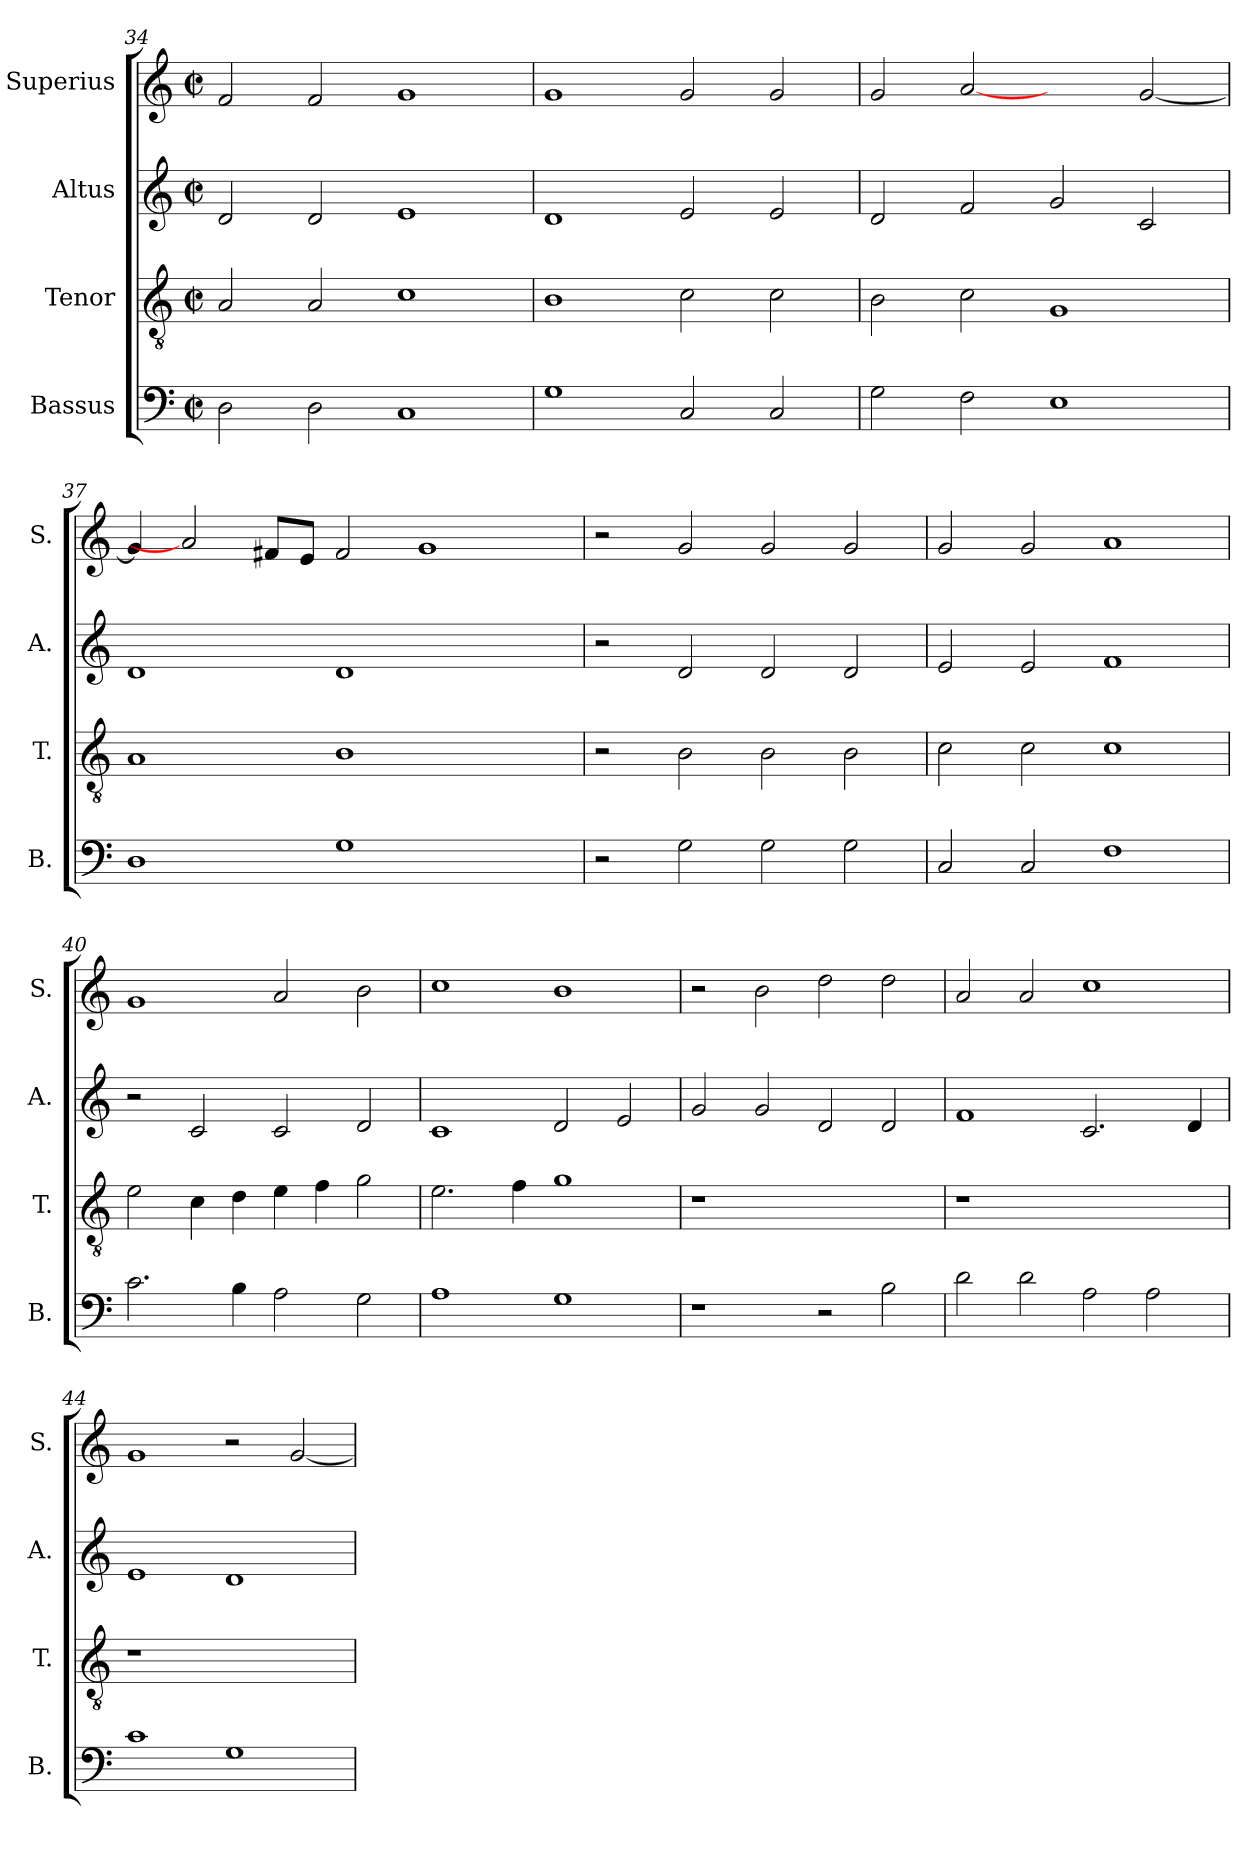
**kern	**kern	**kern	**kern
*part4	*part3	*part2	*part1
*staff4	*staff3	*staff2	*staff1
*I"Bassus	*I"Tenor	*I"Altus	*I"Superius
*I'B.	*I'T.	*I'A.	*I'S.
*clefF4	*clefGv2	*clefG2	*clefG2
*	*ITrd7c12	*	*
*k[]	*k[]	*k[]	*k[]
*C:	*C:	*C:	*C:
*M2/2	*M2/2	*M2/2	*M2/2
*met(c|)	*met(c|)	*met(c|)	*met(c|)
=34	=34	=34	=34
2Di\	2AAi/	2di/	2fi/
2Di\	2AAi/	2di/	2fi/
1Ci	1Ci	1ei	1gi
=35	=35	=35	=35
1Gi	1BBi	1di	1gi
2Ci/	2Ci\	2ei/	2gi/
2Ci/	2Ci\	2ei/	2gi/
!!LO:LB:g=z
=36	=36	=36	=36
2Gi\	2BBi\	2di/	2gi/
2Fi\	2Ci\	2fi/	[2ai
1Ei	1GGi	2gi/	2ryy
.	.	2ci/	[<2gi/
=37	=37	=37	=37
1Di	1AAi	1di	4gi/]
.	.	.	2ai]
.	.	.	8f#Xi/L
.	.	.	8ei/J
1Gi	1BBi	1di	2f#i/
.	.	.	1gi
2ryy	2ryy	2ryy	.
=38	=38	=38	=38
2r	2r	2r	2r
2Gi\	2BBi\	2di/	2gi/
2Gi\	2BBi\	2di/	2gi/
2Gi\	2BBi\	2di/	2gi/
=39	=39	=39	=39
2Ci/	2Ci\	2ei/	2gi/
2Ci/	2Ci\	2ei/	2gi/
1Fi	1Ci	1fi	1ai
!!LO:PB:g=z
=40	=40	=40	=40
2.ci\	2Ei\	2r	1gi
.	4Ci\	2ci/	.
4Bi\	4Di\	.	.
2Ai\	4Ei\	2ci/	2ai/
.	4Fi\	.	.
2Gi\	2Gi\	2di/	2bi\
=41	=41	=41	=41
1Ai	2.Ei\	1ci	1cci
.	4Fi\	.	.
1Gi	1Gi	2di/	1bi
.	.	2ei/	.
=42	=42	=42	=42
!	!LO:N:vis=1	!	!
1r	1r	2gi/	2r
.	.	2gi/	2bi\
2r	1ryy	2di/	2ddi\
2Bi\	.	2di/	2ddi\
=43	=43	=43	=43
!	!LO:N:vis=1	!	!
2di\	1r	1fi	2ai/
2di\	.	.	2ai/
2Ai\	1ryy	2.ci/	1cci
2Ai\	.	.	.
.	.	4di/	.
!!LO:LB:g=z
=44	=44	=44	=44
!	!LO:N:vis=1	!	!
1ci	1r	1ei	1gi
1Gi	1ryy	1di	2r
.	.	.	[<2gi/
=	=	=	=
*-	*-	*-	*-
